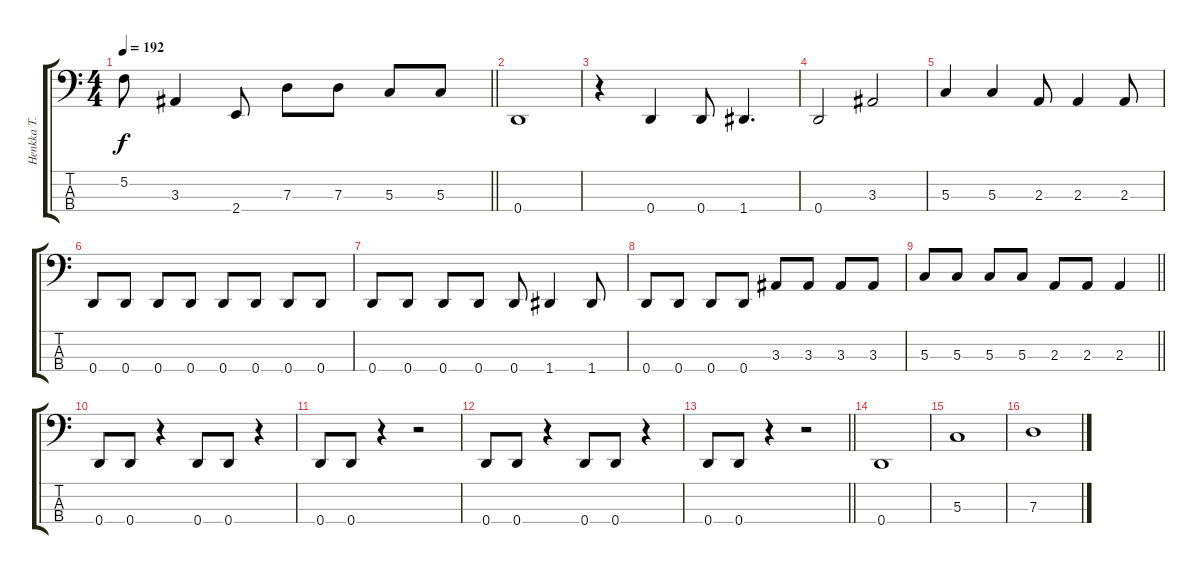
\track ("Henkka T. Blacksmith" "Henkka T. ") {instrument electricbasspick}
\staff {score tabs}
\tuning (F2 C2 G1 D1) {hide}
\ts (4 4)
\tempo 192
\clef f4
\barLineRight lightlight
\ks c
5.2.8{dy f} 3.3.4 2.4.8 7.3.8 7.3.8 5.3.8 5.3.8 |
0.4.1 |
r.4 0.4.4 0.4.8 1.4.4{d} |
0.4.2 3.3.2 |
5.3.4 5.3.4 2.3.8 2.3.4 2.3.8 |
0.4.8 0.4.8 0.4.8 0.4.8 0.4.8 0.4.8 0.4.8 0.4.8 |
0.4.8 0.4.8 0.4.8 0.4.8 0.4.8 1.4.4 1.4.8 |
0.4.8 0.4.8 0.4.8 0.4.8 3.3.8 3.3.8 3.3.8 3.3.8 |
\barLineRight lightlight
5.3.8 5.3.8 5.3.8 5.3.8 2.3.8 2.3.8 2.3.4 |
0.4.8 0.4.8 r.4 0.4.8 0.4.8 r.4 |
0.4.8 0.4.8 r.4 r.2 |
0.4.8 0.4.8 r.4 0.4.8 0.4.8 r.4 |
\barLineRight lightlight
0.4.8 0.4.8 r.4 r.2 |
0.4.1 |
5.3.1 |
7.3.1
